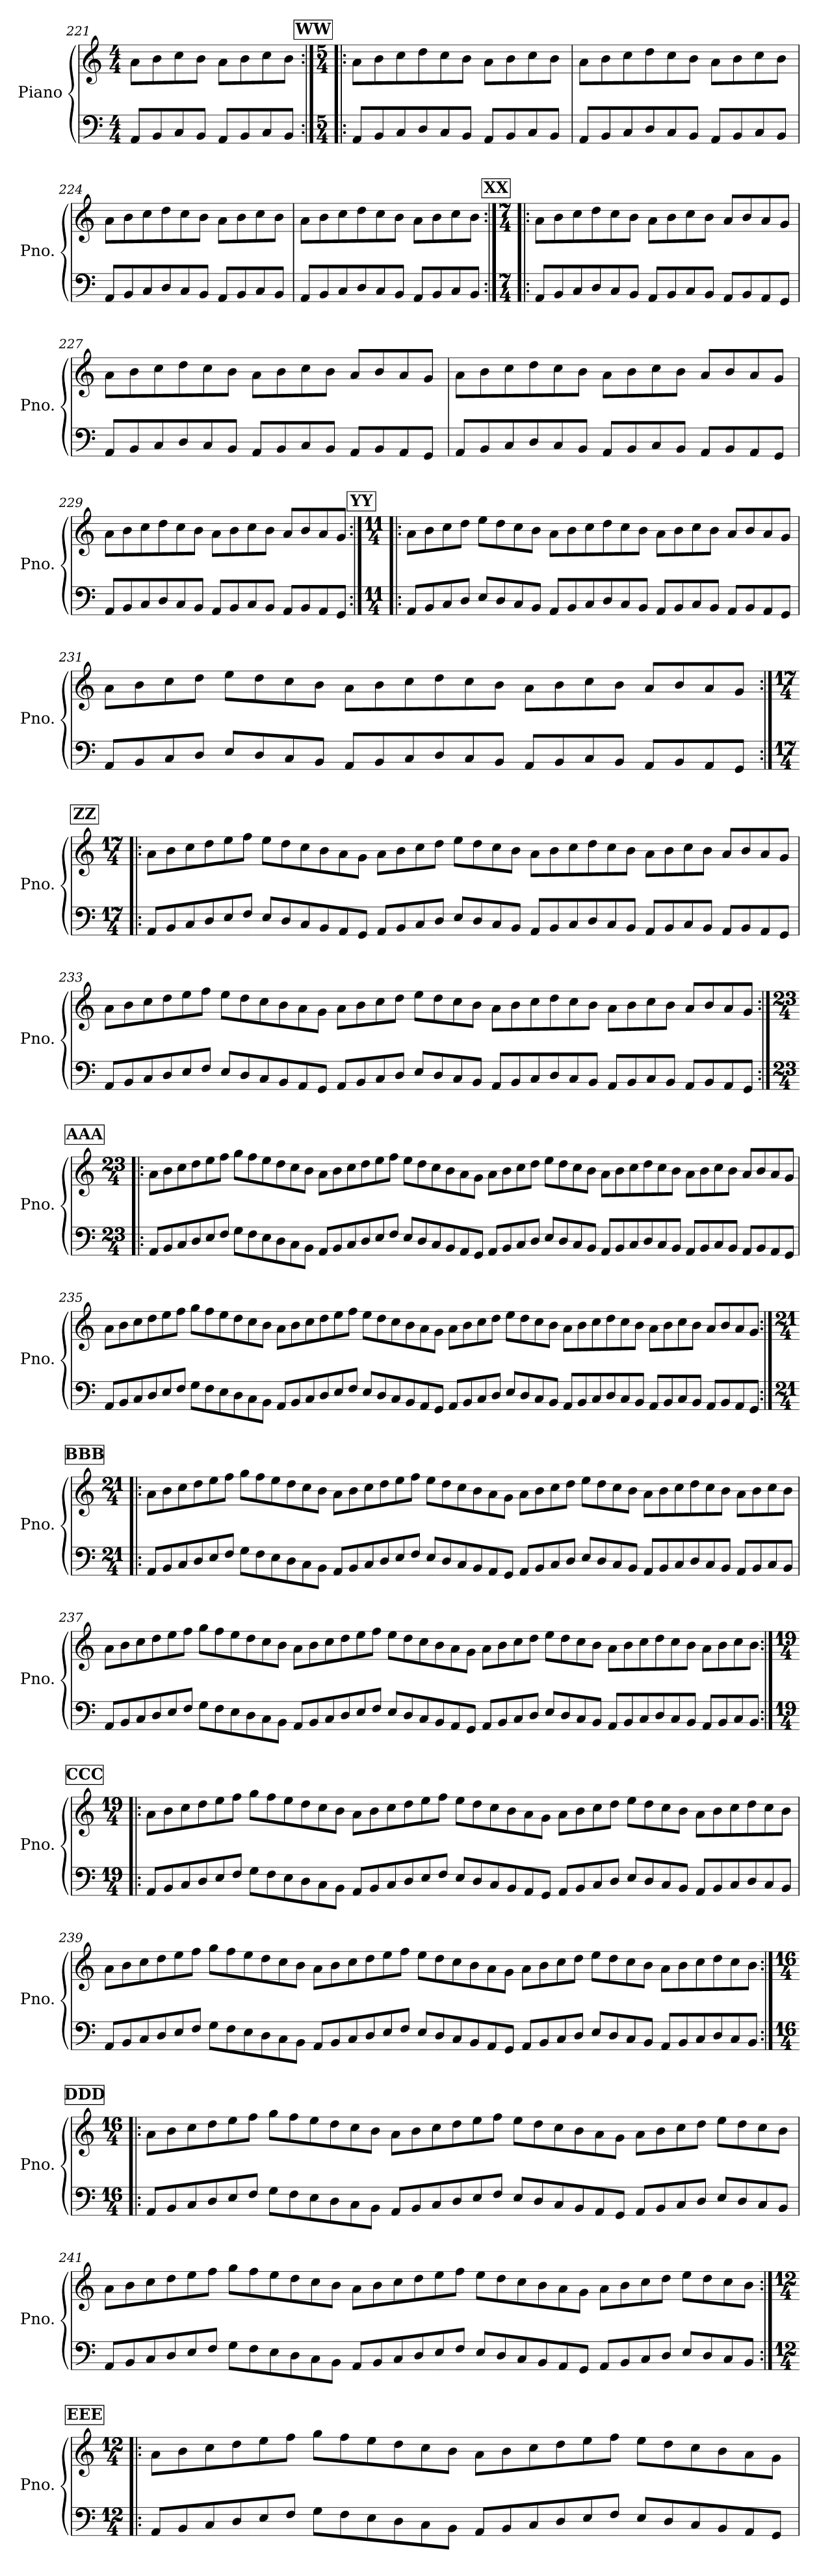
**kern	**kern
*part1	*part1
*staff2	*staff1
*I"Piano	*
*I'Pno.	*
*clefF4	*clefG2
*k[]	*k[]
*M4/4	*M4/4
=221	=221
8AA/L	8a\L
8BB/	8b\
8C/	8cc\
8BB/J	8b\J
8AA/L	8a\L
8BB/	8b\
8C/	8cc\
8BB/J	8b\J
!!LO:REH:place=s1:a:B:fs=14:t=WW
=222:|!|:	=222:|!|:
*M5/4	*M5/4
8AA/L	8a\L
8BB/	8b\
8C/	8cc\
8D/	8dd\
8C/	8cc\
8BB/J	8b\J
8AA/L	8a\L
8BB/	8b\
8C/	8cc\
8BB/J	8b\J
=223	=223
8AA/L	8a\L
8BB/	8b\
8C/	8cc\
8D/	8dd\
8C/	8cc\
8BB/J	8b\J
8AA/L	8a\L
8BB/	8b\
8C/	8cc\
8BB/J	8b\J
=224	=224
8AA/L	8a\L
8BB/	8b\
8C/	8cc\
8D/	8dd\
8C/	8cc\
8BB/J	8b\J
8AA/L	8a\L
8BB/	8b\
8C/	8cc\
8BB/J	8b\J
!!LO:LB:g=z
=225	=225
8AA/L	8a\L
8BB/	8b\
8C/	8cc\
8D/	8dd\
8C/	8cc\
8BB/J	8b\J
8AA/L	8a\L
8BB/	8b\
8C/	8cc\
8BB/J	8b\J
!!LO:REH:place=s1:a:B:fs=14:t=XX
=226:|!|:	=226:|!|:
*M7/4	*M7/4
8AA/L	8a\L
8BB/	8b\
8C/	8cc\
8D/	8dd\
8C/	8cc\
8BB/J	8b\J
8AA/L	8a\L
8BB/	8b\
8C/	8cc\
8BB/J	8b\J
8AA/L	8a/L
8BB/	8b/
8AA/	8a/
8GG/J	8g/J
=227	=227
8AA/L	8a\L
8BB/	8b\
8C/	8cc\
8D/	8dd\
8C/	8cc\
8BB/J	8b\J
8AA/L	8a\L
8BB/	8b\
8C/	8cc\
8BB/J	8b\J
8AA/L	8a/L
8BB/	8b/
8AA/	8a/
8GG/J	8g/J
=228	=228
8AA/L	8a\L
8BB/	8b\
8C/	8cc\
8D/	8dd\
8C/	8cc\
8BB/J	8b\J
8AA/L	8a\L
8BB/	8b\
8C/	8cc\
8BB/J	8b\J
8AA/L	8a/L
8BB/	8b/
8AA/	8a/
8GG/J	8g/J
!!LO:LB:g=z
=229	=229
8AA/L	8a\L
8BB/	8b\
8C/	8cc\
8D/	8dd\
8C/	8cc\
8BB/J	8b\J
8AA/L	8a\L
8BB/	8b\
8C/	8cc\
8BB/J	8b\J
8AA/L	8a/L
8BB/	8b/
8AA/	8a/
8GG/J	8g/J
!!LO:REH:place=s1:a:B:fs=14:t=YY
=230:|!|:	=230:|!|:
*M11/4	*M11/4
8AA/L	8a\L
8BB/	8b\
8C/	8cc\
8D/J	8dd\J
8E/L	8ee\L
8D/	8dd\
8C/	8cc\
8BB/J	8b\J
8AA/L	8a\L
8BB/	8b\
8C/	8cc\
8D/	8dd\
8C/	8cc\
8BB/J	8b\J
8AA/L	8a\L
8BB/	8b\
8C/	8cc\
8BB/J	8b\J
8AA/L	8a/L
8BB/	8b/
8AA/	8a/
8GG/J	8g/J
!!LO:LB:g=z
=231	=231
8AA/L	8a\L
8BB/	8b\
8C/	8cc\
8D/J	8dd\J
8E/L	8ee\L
8D/	8dd\
8C/	8cc\
8BB/J	8b\J
8AA/L	8a\L
8BB/	8b\
8C/	8cc\
8D/	8dd\
8C/	8cc\
8BB/J	8b\J
8AA/L	8a\L
8BB/	8b\
8C/	8cc\
8BB/J	8b\J
8AA/L	8a/L
8BB/	8b/
8AA/	8a/
8GG/J	8g/J
!!LO:LB:g=z
!!LO:REH:place=s1:a:B:fs=14:t=ZZ
=232:|!|:	=232:|!|:
*M17/4	*M17/4
8AA/L	8a\L
8BB/	8b\
8C/	8cc\
8D/	8dd\
8E/	8ee\
8F/J	8ff\J
8E/L	8ee\L
8D/	8dd\
8C/	8cc\
8BB/	8b\
8AA/	8a\
8GG/J	8g\J
8AA/L	8a\L
8BB/	8b\
8C/	8cc\
8D/J	8dd\J
8E/L	8ee\L
8D/	8dd\
8C/	8cc\
8BB/J	8b\J
8AA/L	8a\L
8BB/	8b\
8C/	8cc\
8D/	8dd\
8C/	8cc\
8BB/J	8b\J
8AA/L	8a\L
8BB/	8b\
8C/	8cc\
8BB/J	8b\J
8AA/L	8a/L
8BB/	8b/
8AA/	8a/
8GG/J	8g/J
!!LO:LB:g=z
=233	=233
8AA/L	8a\L
8BB/	8b\
8C/	8cc\
8D/	8dd\
8E/	8ee\
8F/J	8ff\J
8E/L	8ee\L
8D/	8dd\
8C/	8cc\
8BB/	8b\
8AA/	8a\
8GG/J	8g\J
8AA/L	8a\L
8BB/	8b\
8C/	8cc\
8D/J	8dd\J
8E/L	8ee\L
8D/	8dd\
8C/	8cc\
8BB/J	8b\J
8AA/L	8a\L
8BB/	8b\
8C/	8cc\
8D/	8dd\
8C/	8cc\
8BB/J	8b\J
8AA/L	8a\L
8BB/	8b\
8C/	8cc\
8BB/J	8b\J
8AA/L	8a/L
8BB/	8b/
8AA/	8a/
8GG/J	8g/J
!!LO:LB:g=z
!!LO:REH:place=s1:a:B:fs=14:t=AAA
=234:|!|:	=234:|!|:
*M23/4	*M23/4
8AA/L	8a\L
8BB/	8b\
8C/	8cc\
8D/	8dd\
8E/	8ee\
8F/J	8ff\J
8G\L	8gg\L
8F\	8ff\
8E\	8ee\
8D\	8dd\
8C\	8cc\
8BB\J	8b\J
8AA/L	8a\L
8BB/	8b\
8C/	8cc\
8D/	8dd\
8E/	8ee\
8F/J	8ff\J
8E/L	8ee\L
8D/	8dd\
8C/	8cc\
8BB/	8b\
8AA/	8a\
8GG/J	8g\J
8AA/L	8a\L
8BB/	8b\
8C/	8cc\
8D/J	8dd\J
8E/L	8ee\L
8D/	8dd\
8C/	8cc\
8BB/J	8b\J
8AA/L	8a\L
8BB/	8b\
8C/	8cc\
8D/	8dd\
8C/	8cc\
8BB/J	8b\J
8AA/L	8a\L
8BB/	8b\
8C/	8cc\
8BB/J	8b\J
8AA/L	8a/L
8BB/	8b/
8AA/	8a/
8GG/J	8g/J
!!LO:PB:g=z
=235	=235
8AA/L	8a\L
8BB/	8b\
8C/	8cc\
8D/	8dd\
8E/	8ee\
8F/J	8ff\J
8G\L	8gg\L
8F\	8ff\
8E\	8ee\
8D\	8dd\
8C\	8cc\
8BB\J	8b\J
8AA/L	8a\L
8BB/	8b\
8C/	8cc\
8D/	8dd\
8E/	8ee\
8F/J	8ff\J
8E/L	8ee\L
8D/	8dd\
8C/	8cc\
8BB/	8b\
8AA/	8a\
8GG/J	8g\J
8AA/L	8a\L
8BB/	8b\
8C/	8cc\
8D/J	8dd\J
8E/L	8ee\L
8D/	8dd\
8C/	8cc\
8BB/J	8b\J
8AA/L	8a\L
8BB/	8b\
8C/	8cc\
8D/	8dd\
8C/	8cc\
8BB/J	8b\J
8AA/L	8a\L
8BB/	8b\
8C/	8cc\
8BB/J	8b\J
8AA/L	8a/L
8BB/	8b/
8AA/	8a/
8GG/J	8g/J
!!LO:LB:g=z
!!LO:REH:place=s1:a:B:fs=14:t=BBB
=236:|!|:	=236:|!|:
*M21/4	*M21/4
8AA/L	8a\L
8BB/	8b\
8C/	8cc\
8D/	8dd\
8E/	8ee\
8F/J	8ff\J
8G\L	8gg\L
8F\	8ff\
8E\	8ee\
8D\	8dd\
8C\	8cc\
8BB\J	8b\J
8AA/L	8a\L
8BB/	8b\
8C/	8cc\
8D/	8dd\
8E/	8ee\
8F/J	8ff\J
8E/L	8ee\L
8D/	8dd\
8C/	8cc\
8BB/	8b\
8AA/	8a\
8GG/J	8g\J
8AA/L	8a\L
8BB/	8b\
8C/	8cc\
8D/J	8dd\J
8E/L	8ee\L
8D/	8dd\
8C/	8cc\
8BB/J	8b\J
8AA/L	8a\L
8BB/	8b\
8C/	8cc\
8D/	8dd\
8C/	8cc\
8BB/J	8b\J
8AA/L	8a\L
8BB/	8b\
8C/	8cc\
8BB/J	8b\J
!!LO:LB:g=z
=237	=237
8AA/L	8a\L
8BB/	8b\
8C/	8cc\
8D/	8dd\
8E/	8ee\
8F/J	8ff\J
8G\L	8gg\L
8F\	8ff\
8E\	8ee\
8D\	8dd\
8C\	8cc\
8BB\J	8b\J
8AA/L	8a\L
8BB/	8b\
8C/	8cc\
8D/	8dd\
8E/	8ee\
8F/J	8ff\J
8E/L	8ee\L
8D/	8dd\
8C/	8cc\
8BB/	8b\
8AA/	8a\
8GG/J	8g\J
8AA/L	8a\L
8BB/	8b\
8C/	8cc\
8D/J	8dd\J
8E/L	8ee\L
8D/	8dd\
8C/	8cc\
8BB/J	8b\J
8AA/L	8a\L
8BB/	8b\
8C/	8cc\
8D/	8dd\
8C/	8cc\
8BB/J	8b\J
8AA/L	8a\L
8BB/	8b\
8C/	8cc\
8BB/J	8b\J
!!LO:LB:g=z
!!LO:REH:place=s1:a:B:fs=14:t=CCC
=238:|!|:	=238:|!|:
*M19/4	*M19/4
8AA/L	8a\L
8BB/	8b\
8C/	8cc\
8D/	8dd\
8E/	8ee\
8F/J	8ff\J
8G\L	8gg\L
8F\	8ff\
8E\	8ee\
8D\	8dd\
8C\	8cc\
8BB\J	8b\J
8AA/L	8a\L
8BB/	8b\
8C/	8cc\
8D/	8dd\
8E/	8ee\
8F/J	8ff\J
8E/L	8ee\L
8D/	8dd\
8C/	8cc\
8BB/	8b\
8AA/	8a\
8GG/J	8g\J
8AA/L	8a\L
8BB/	8b\
8C/	8cc\
8D/J	8dd\J
8E/L	8ee\L
8D/	8dd\
8C/	8cc\
8BB/J	8b\J
8AA/L	8a\L
8BB/	8b\
8C/	8cc\
8D/	8dd\
8C/	8cc\
8BB/J	8b\J
!!LO:LB:g=z
=239	=239
8AA/L	8a\L
8BB/	8b\
8C/	8cc\
8D/	8dd\
8E/	8ee\
8F/J	8ff\J
8G\L	8gg\L
8F\	8ff\
8E\	8ee\
8D\	8dd\
8C\	8cc\
8BB\J	8b\J
8AA/L	8a\L
8BB/	8b\
8C/	8cc\
8D/	8dd\
8E/	8ee\
8F/J	8ff\J
8E/L	8ee\L
8D/	8dd\
8C/	8cc\
8BB/	8b\
8AA/	8a\
8GG/J	8g\J
8AA/L	8a\L
8BB/	8b\
8C/	8cc\
8D/J	8dd\J
8E/L	8ee\L
8D/	8dd\
8C/	8cc\
8BB/J	8b\J
8AA/L	8a\L
8BB/	8b\
8C/	8cc\
8D/	8dd\
8C/	8cc\
8BB/J	8b\J
!!LO:LB:g=z
!!LO:REH:place=s1:a:B:fs=14:t=DDD
=240:|!|:	=240:|!|:
*M16/4	*M16/4
8AA/L	8a\L
8BB/	8b\
8C/	8cc\
8D/	8dd\
8E/	8ee\
8F/J	8ff\J
8G\L	8gg\L
8F\	8ff\
8E\	8ee\
8D\	8dd\
8C\	8cc\
8BB\J	8b\J
8AA/L	8a\L
8BB/	8b\
8C/	8cc\
8D/	8dd\
8E/	8ee\
8F/J	8ff\J
8E/L	8ee\L
8D/	8dd\
8C/	8cc\
8BB/	8b\
8AA/	8a\
8GG/J	8g\J
8AA/L	8a\L
8BB/	8b\
8C/	8cc\
8D/J	8dd\J
8E/L	8ee\L
8D/	8dd\
8C/	8cc\
8BB/J	8b\J
!!LO:LB:g=z
=241	=241
8AA/L	8a\L
8BB/	8b\
8C/	8cc\
8D/	8dd\
8E/	8ee\
8F/J	8ff\J
8G\L	8gg\L
8F\	8ff\
8E\	8ee\
8D\	8dd\
8C\	8cc\
8BB\J	8b\J
8AA/L	8a\L
8BB/	8b\
8C/	8cc\
8D/	8dd\
8E/	8ee\
8F/J	8ff\J
8E/L	8ee\L
8D/	8dd\
8C/	8cc\
8BB/	8b\
8AA/	8a\
8GG/J	8g\J
8AA/L	8a\L
8BB/	8b\
8C/	8cc\
8D/J	8dd\J
8E/L	8ee\L
8D/	8dd\
8C/	8cc\
8BB/J	8b\J
!!LO:PB:g=z
!!LO:REH:place=s1:a:B:fs=14:t=EEE
=242:|!|:	=242:|!|:
*M12/4	*M12/4
8AA/L	8a\L
8BB/	8b\
8C/	8cc\
8D/	8dd\
8E/	8ee\
8F/J	8ff\J
8G\L	8gg\L
8F\	8ff\
8E\	8ee\
8D\	8dd\
8C\	8cc\
8BB\J	8b\J
8AA/L	8a\L
8BB/	8b\
8C/	8cc\
8D/	8dd\
8E/	8ee\
8F/J	8ff\J
8E/L	8ee\L
8D/	8dd\
8C/	8cc\
8BB/	8b\
8AA/	8a\
8GG/J	8g\J
=	=
*-	*-
